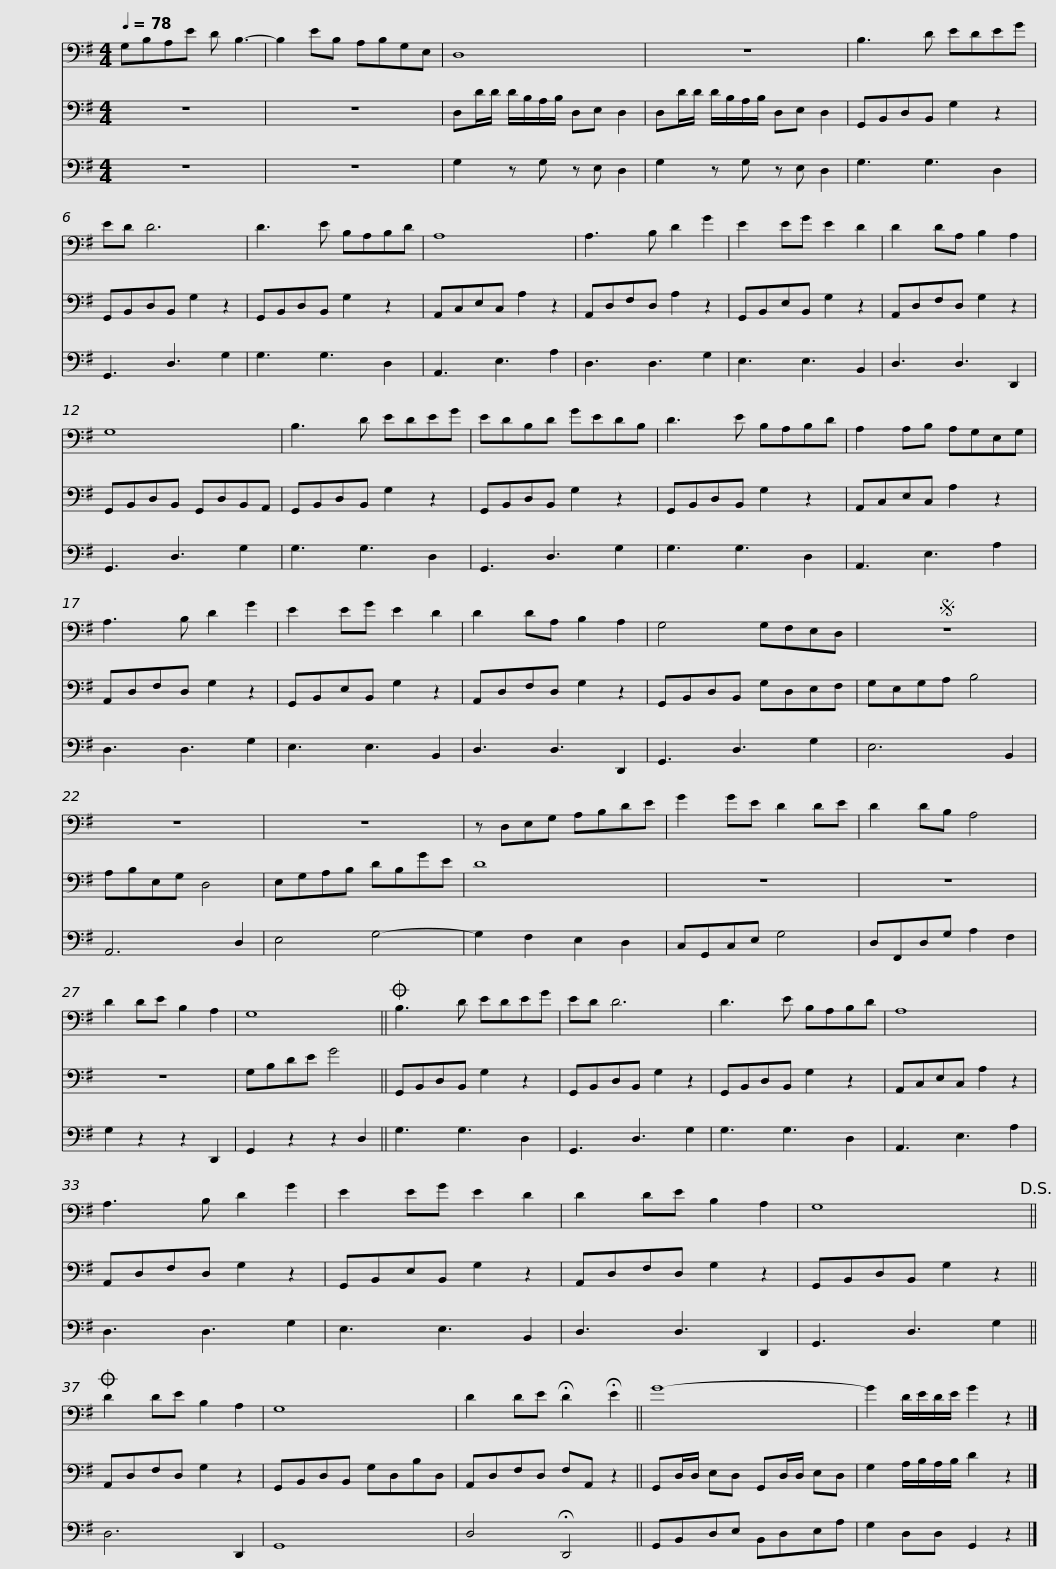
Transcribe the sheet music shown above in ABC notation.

X:1
%%score 1 2 3
L:1/8
Q:1/4=78
M:4/4
I:linebreak $
K:G
V:1 bass
V:2 bass
V:3 bass
V:1
 G,B,A,E D B,3- | B,2 EB, A,B,G,E, | D,8 | z8 |$ B,3 D EDEG | %5
 ED D6 | D3 E B,A,B,D | A,8 | A,3 B, D2 G2 |$ E2 EG E2 D2 | %10
 D2 DA, B,2 A,2 | G,8 | B,3 D EDEG | EDB,D GEDB, |$ D3 E B,A,B,D | %15
 A,2 A,B, A,G,E,G, | A,3 B, D2 G2 | E2 EG E2 D2 | D2 DA, B,2 A,2 |$ G,4 G,F,E,D, | %20
S z8 | z8 | z8 | z D,E,G, A,B,DE |$ G2 GE D2 DE | %25
 D2 DB, A,4 | D2 DE B,2 A,2 | G,8 ||O B,3 D EDEG |$ ED D6 | %30
 D3 E B,A,B,D | A,8 | A,3 B, D2 G2 | E2 EG E2 D2 | D2 DE B,2 A,2 |$ %35
 G,8!D.S.! ||O D2 DE B,2 A,2 | G,8 | D2 DE !fermata!D2 !fermata!E2 || G8- |$ %40
 G2 D/E/D/E/ G2 z2 |] %41
V:2
 z8 | z8 | D,D/D/ D/B,/A,/B,/ D,E, D,2 | D,D/D/ D/B,/A,/B,/ D,E, D,2 |$ G,,B,,D,B,, G,2 z2 | %5
 G,,B,,D,B,, G,2 z2 | G,,B,,D,B,, G,2 z2 | A,,C,E,C, A,2 z2 | A,,D,F,D, A,2 z2 |$ G,,B,,E,B,, G,2 z2 | %10
 A,,D,F,D, G,2 z2 | G,,B,,D,B,, G,,D,B,,A,, | G,,B,,D,B,, G,2 z2 | G,,B,,D,B,, G,2 z2 |$ G,,B,,D,B,, G,2 z2 | %15
 A,,C,E,C, A,2 z2 | A,,D,F,D, G,2 z2 | G,,B,,E,B,, G,2 z2 | A,,D,F,D, G,2 z2 |$ G,,B,,D,B,, G,D,E,F, | %20
 G,E,G,A, B,4 | A,B,E,G, D,4 | E,G,A,B, DB,GE | D8 |$ z8 | %25
 z8 | z8 | G,B,DE G4 || G,,B,,D,B,, G,2 z2 |$ G,,B,,D,B,, G,2 z2 | %30
 G,,B,,D,B,, G,2 z2 | A,,C,E,C, A,2 z2 | A,,D,F,D, G,2 z2 | G,,B,,E,B,, G,2 z2 | A,,D,F,D, G,2 z2 |$ %35
 G,,B,,D,B,, G,2 z2 || A,,D,F,D, G,2 z2 | G,,B,,D,B,, G,D,B,D, | A,,D,F,D, F,A,, z2 || G,,D,/D,/ E,D, G,,D,/D,/ E,D, |$ %40
 G,2 A,/B,/A,/B,/ D2 z2 |] %41
V:3
 z8 | z8 | G,2 z G, z E, D,2 | G,2 z G, z E, D,2 |$ G,3 G,3 D,2 | %5
 G,,3 D,3 G,2 | G,3 G,3 D,2 | A,,3 E,3 A,2 | D,3 D,3 G,2 |$ E,3 E,3 B,,2 | %10
 D,3 D,3 D,,2 | G,,3 D,3 G,2 | G,3 G,3 D,2 | G,,3 D,3 G,2 |$ G,3 G,3 D,2 | %15
 A,,3 E,3 A,2 | D,3 D,3 G,2 | E,3 E,3 B,,2 | D,3 D,3 D,,2 |$ G,,3 D,3 G,2 | %20
 E,6 B,,2 | A,,6 D,2 | E,4 G,4- | G,2 F,2 E,2 D,2 |$ C,G,,C,E, G,4 | %25
 D,F,,D,G, A,2 F,2 | G,2 z2 z2 D,,2 | G,,2 z2 z2 D,2 || G,3 G,3 D,2 |$ G,,3 D,3 G,2 | %30
 G,3 G,3 D,2 | A,,3 E,3 A,2 | D,3 D,3 G,2 | E,3 E,3 B,,2 | D,3 D,3 D,,2 |$ %35
 G,,3 D,3 G,2 || D,6 D,,2 | G,,8 | D,4 !fermata!D,,4 || G,,B,,D,E, B,,D,E,A, |$ %40
 G,2 D,D, G,,2 z2 |] %41
